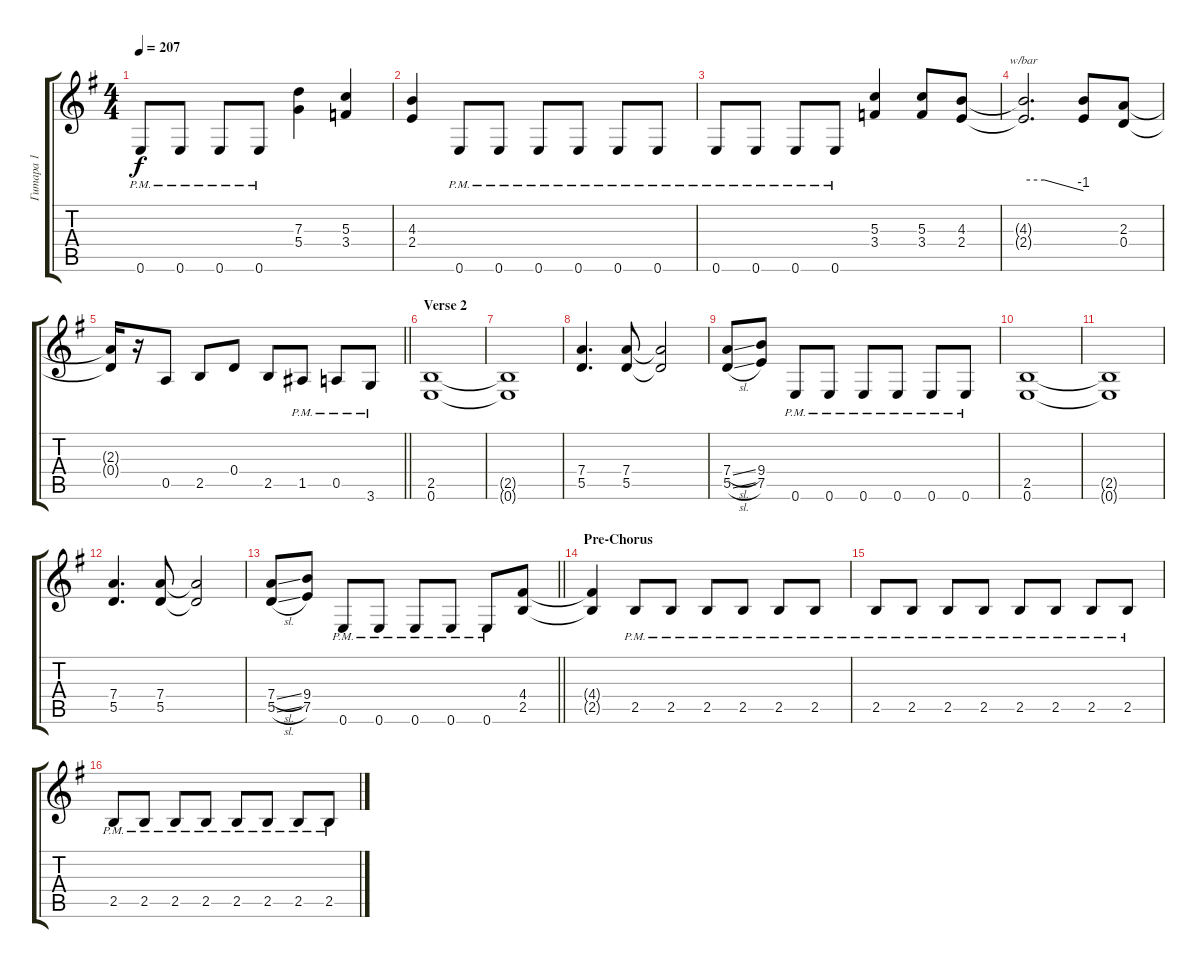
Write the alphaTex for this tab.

\track ("Гитара 1" "Гитара 1") {instrument distortionguitar}
\staff {score tabs}
\tuning (E4 B3 G3 D3 A2 E2) {hide}
\ts (4 4)
\tempo 207
\clef g2
\ks eminor
0.6{pm}.8{dy f} 0.6{pm}.8 0.6{pm}.8 0.6{pm}.8 (7.3 5.4).4 (5.3 3.4).4 |
(4.3 2.4).4 0.6{pm}.8 0.6{pm}.8 0.6{pm}.8 0.6{pm}.8 0.6{pm}.8 0.6{pm}.8 |
0.6{pm}.8 0.6{pm}.8 0.6{pm}.8 0.6{pm}.8 (5.3 3.4).4 (5.3 3.4).8 (4.3 2.4).8 |
(4.3{t} 2.4{t}).2{d tbe (custom default 0 0 21 0 60 -4)} (4.3{t} 2.4{t}).8 (2.3 0.4).8 |
\barLineRight lightlight
(2.3{t} 0.4{t}).16 r.16 0.5.8 2.5.8 0.4.8 2.5.8 1.5{pm}.8 0.5{pm}.8 3.6{pm}.8 |
\section ("" "Verse 2")
(2.5 0.6).1 |
(2.5{t} 0.6{t}).1 |
(7.4 5.5).4{d} (7.4 5.5).8 (7.4{t} 5.5{t}).2 |
(7.4{sl} 5.5{sl}).8 (9.4 7.5).8 0.6{pm}.8 0.6{pm}.8 0.6{pm}.8 0.6{pm}.8 0.6{pm}.8 0.6{pm}.8 |
(2.5 0.6).1 |
(2.5{t} 0.6{t}).1 |
(7.4 5.5).4{d} (7.4 5.5).8 (7.4{t} 5.5{t}).2 |
\barLineRight lightlight
(7.4{sl} 5.5{sl}).8 (9.4 7.5).8 0.6{pm}.8 0.6{pm}.8 0.6{pm}.8 0.6{pm}.8 0.6{pm}.8 (4.4 2.5).8 |
\section ("" "Pre-Chorus")
(4.4{t} 2.5{t}).4 2.5{pm}.8 2.5{pm}.8 2.5{pm}.8 2.5{pm}.8 2.5{pm}.8 2.5{pm}.8 |
2.5{pm}.8 2.5{pm}.8 2.5{pm}.8 2.5{pm}.8 2.5{pm}.8 2.5{pm}.8 2.5{pm}.8 2.5{pm}.8 |
2.5{pm}.8 2.5{pm}.8 2.5{pm}.8 2.5{pm}.8 2.5{pm}.8 2.5{pm}.8 2.5{pm}.8 2.5{pm}.8
